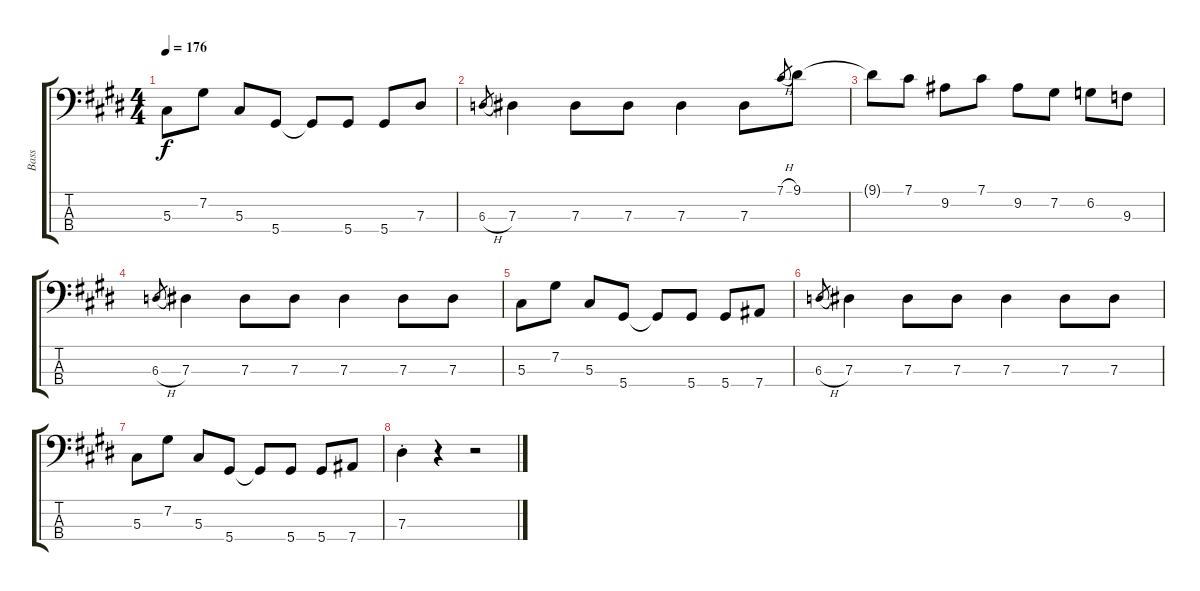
\track ("Bass" "Bass") {instrument electricbasspick}
\staff {score tabs}
\tuning (Gb2 Db2 Ab1 Eb1) {hide}
\ts (4 4)
\tempo 176
\clef f4
\ks e
5.3.8{dy f} 7.2.8 5.3.8 5.4.8 5.4{t}.8 5.4.8 5.4.8 7.3.8 |
6.3{h}.8{gr} 7.3.4 7.3.8 7.3.8 7.3.4 7.3.8 7.1{h}.8{gr} 9.1.8 |
9.1{t}.8 7.1.8 9.2.8 7.1.8 9.2.8 7.2.8 6.2.8 9.3.8 |
6.3{h}.8{gr} 7.3.4 7.3.8 7.3.8 7.3.4 7.3.8 7.3.8 |
5.3.8 7.2.8 5.3.8 5.4.8 5.4{t}.8 5.4.8 5.4.8 7.4.8 |
6.3{h}.8{gr} 7.3.4 7.3.8 7.3.8 7.3.4 7.3.8 7.3.8 |
5.3.8 7.2.8 5.3.8 5.4.8 5.4{t}.8 5.4.8 5.4.8 7.4.8 |
7.3{st}.4 r.4 r.2
